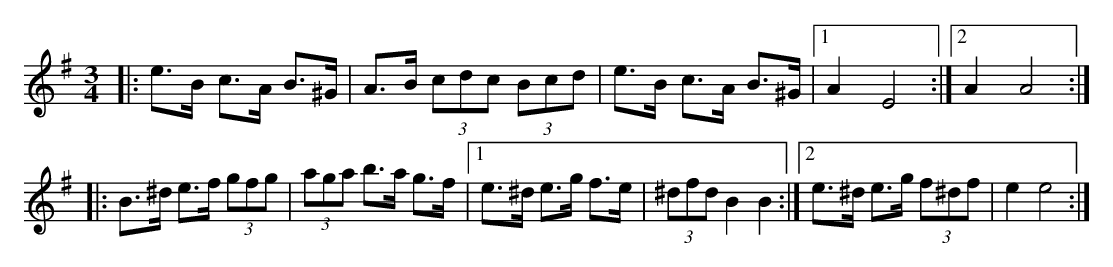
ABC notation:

X:1
M:3/4
K:Emin
|:e>B c>A B>^G|A>B (3cdc (3Bcd|e>B c>2A B>^G|1 A2 E4:|2 A2 A4:|:
B>^d e>f (3gfg|(3aga b>a g>f|1 e>^d e>g f>e|(3^dfd B2 B2:|2 e>^d e>g (3f^df|e2 e4:|
